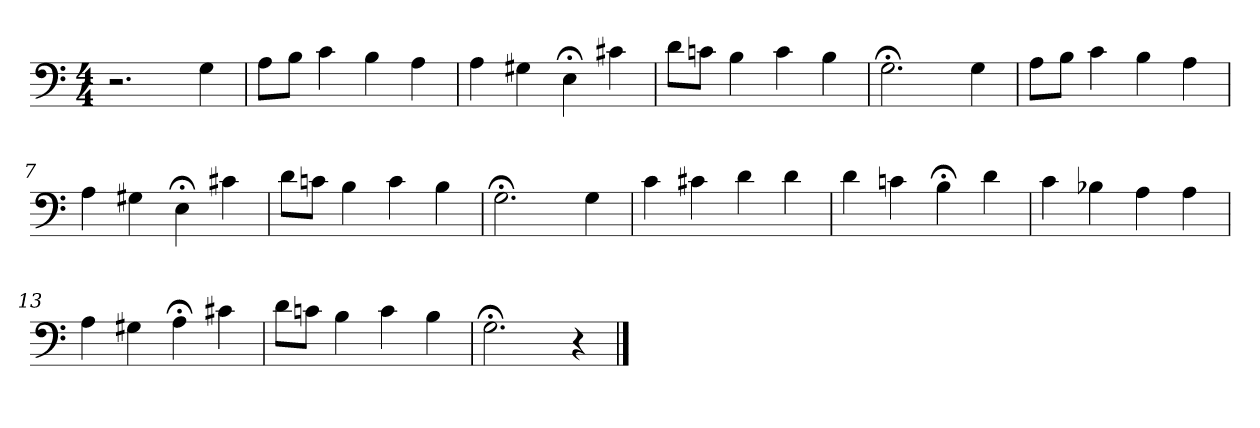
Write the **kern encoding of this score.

**kern
*part1
*staff1
*clefF4
*k[]
*C:
*M4/4
=1
2.r
4G
=2
8A\L
8B\J
4c
4B
4A
=3
4A
4G#X
4E;<
4c#X
=4
8d\L
8cn\J
4B
4c
4B
=5
2.G;<
4G
=6
8A\L
8B\J
4c
4B
4A
=7
4A
4G#X
4E;<
4c#X
=8
8d\L
8cn\J
4B
4c
4B
=9
2.G;<
4G
=10
4c
4c#X
4d
4d
=11
4d
4cn
4B;<
4d
=12
4c
4B-X
4A
4A
=13
4A
4G#X
4A;<
4c#X
=14
8d\L
8cn\J
4B
4c
4B
=15
2.G;<
4r
==
*-
